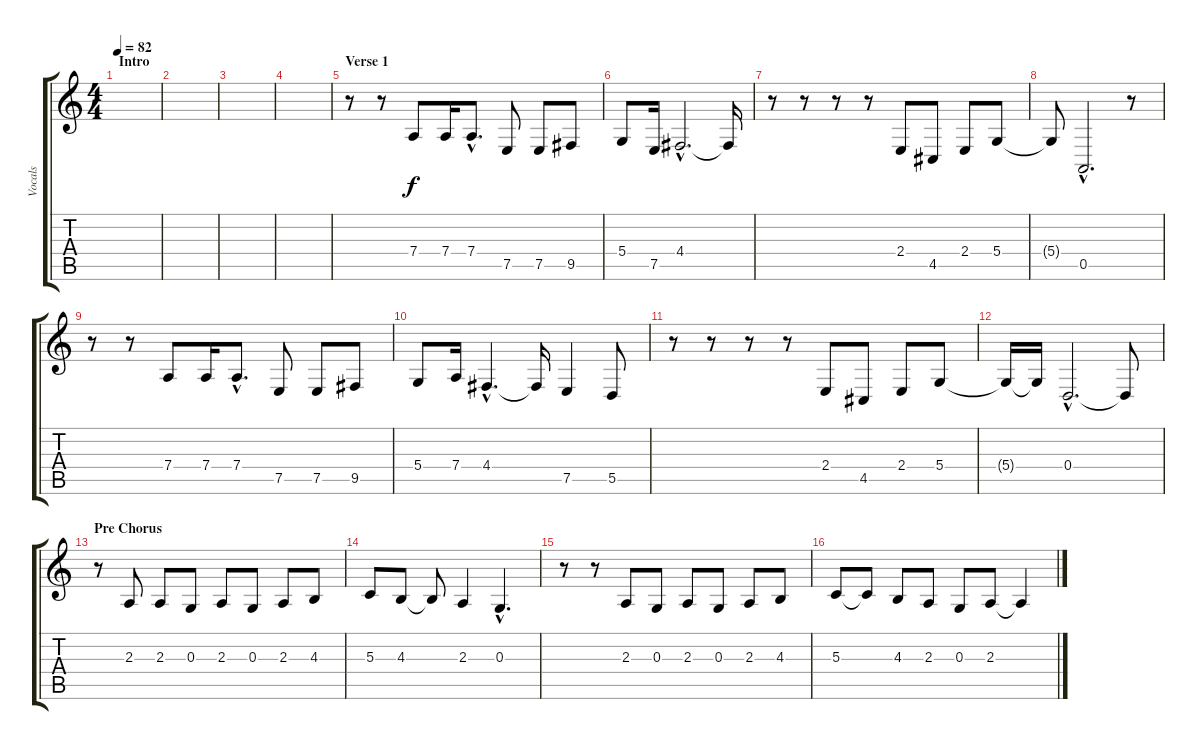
\track ("Vocals" "Vocals") {instrument oboe}
\staff {score tabs}
\tuning (E4 B3 G3 D3 A2 E2) {hide}
\ts (4 4)
\section ("" "Intro")
\tempo 82
\clef g2
\ks c
|
|
|
|
\section ("" "Verse 1")
r.8 r.8 7.4.8 7.4.16 7.4{hac}.8{d} 7.5.8 7.5.8 9.5.8 |
5.4.8 7.5.16 4.4{hac}.2{d} 4.4{t}.16 |
r.8 r.8 r.8 r.8 2.4.8 4.5.8 2.4.8 5.4.8 |
5.4{t}.8 0.5{hac}.2{d} r.8 |
r.8 r.8 7.4.8 7.4.16 7.4{hac}.8{d} 7.5.8 7.5.8 9.5.8 |
5.4.8 7.4.16 4.4{hac}.4{d} 4.4{t}.16 7.5.4 5.5.8 |
r.8 r.8 r.8 r.8 2.4.8 4.5.8 2.4.8 5.4.8 |
5.4{t}.16 5.4{t}.16 0.4{hac}.2{d} 0.4{t}.8 |
\section ("" "Pre Chorus")
r.8 2.3.8 2.3.8 0.3.8 2.3.8 0.3.8 2.3.8 4.3.8 |
5.3.8 4.3.8 4.3{t}.8 2.3.4 0.3{hac}.4{d} |
r.8 r.8 2.3.8 0.3.8 2.3.8 0.3.8 2.3.8 4.3.8 |
5.3.8 5.3{t}.8 4.3.8 2.3.8 0.3.8 2.3.8 2.3{t}.4
